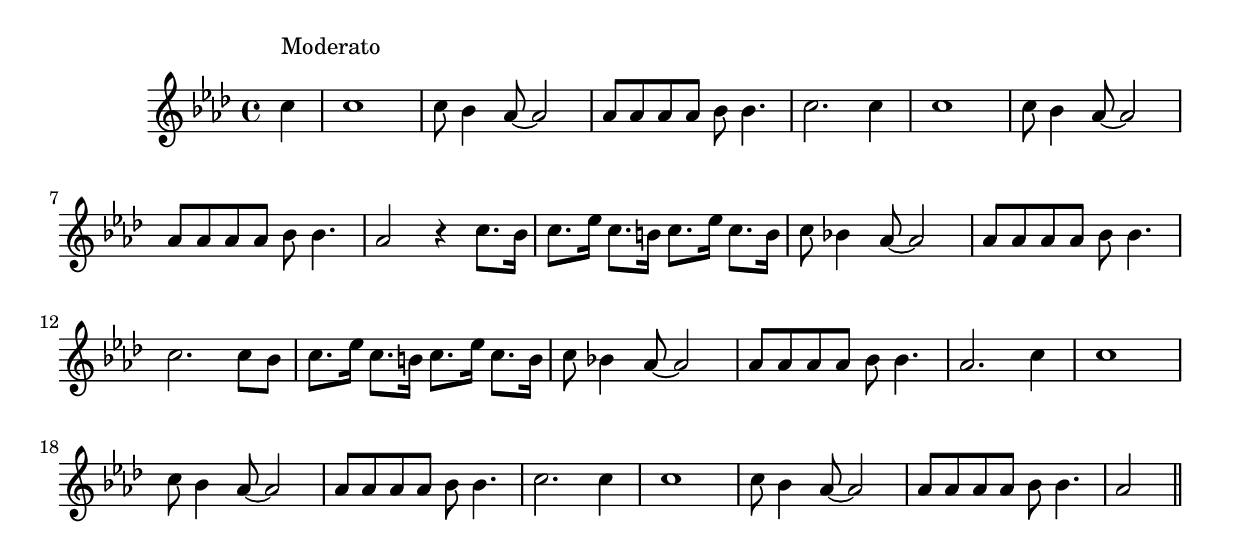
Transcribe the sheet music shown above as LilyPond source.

\version "2.19.49"
%{\header {
  title = "'Tis Me, O Lord (Unites States)"
  composer = "anonymous"
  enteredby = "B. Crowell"
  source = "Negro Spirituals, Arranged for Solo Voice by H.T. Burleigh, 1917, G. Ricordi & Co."
}%}
\score{{\key as \major
\time 4/4
%{\tempo 4=114
%}\relative d'' {
  \partial 4
  c4^\markup{\column { "Moderato" " " }} |
   c1 | c8 bes4 as8~ as2 | as8 as as as   bes8 bes4. | c2. c4 | c1 | c8 bes4 as8~ as2 | as8 as as as bes8 bes4. | as2 r4 c8. bes16 |
c8. es16   c8. b16   c8. es16   c8. b16   |   c8 bes!4 as8~ as2 | as8 as as as bes8 bes4. | c2. c8 bes |
c8. es16   c8. b16   c8. es16   c8. b16   |   c8 bes!4 as8~ as2 | as8 as as as bes8 bes4. | as2. c4 |
 c1 | c8 bes4 as8~ as2 | as8 as as as   bes8 bes4. | c2. c4 | c1 | c8 bes4 as8~ as2 | as8 as as as bes8 bes4. | as2 
  \bar "||"
}

}}